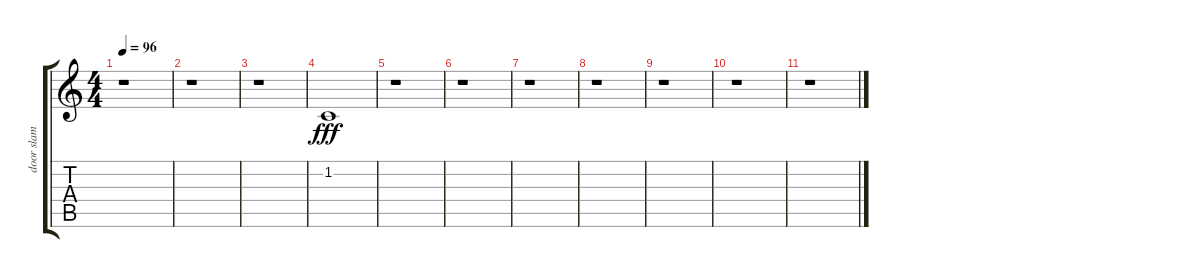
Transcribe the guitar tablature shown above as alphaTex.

\track ("door slam" "door slam") {instrument drawbarorgan}
\staff {score tabs}
\tuning (E4 B3 G3 D3 A2 E2) {hide}
\ts (4 4)
\tempo 96
\clef g2
\ks c
r.1{dy mf} |
r.1 |
r.1 |
1.2.1{dy fff volume 16 instrument telephonering} |
r.1 |
r.1 |
r.1 |
r.1 |
r.1 |
r.1 |
r.1
